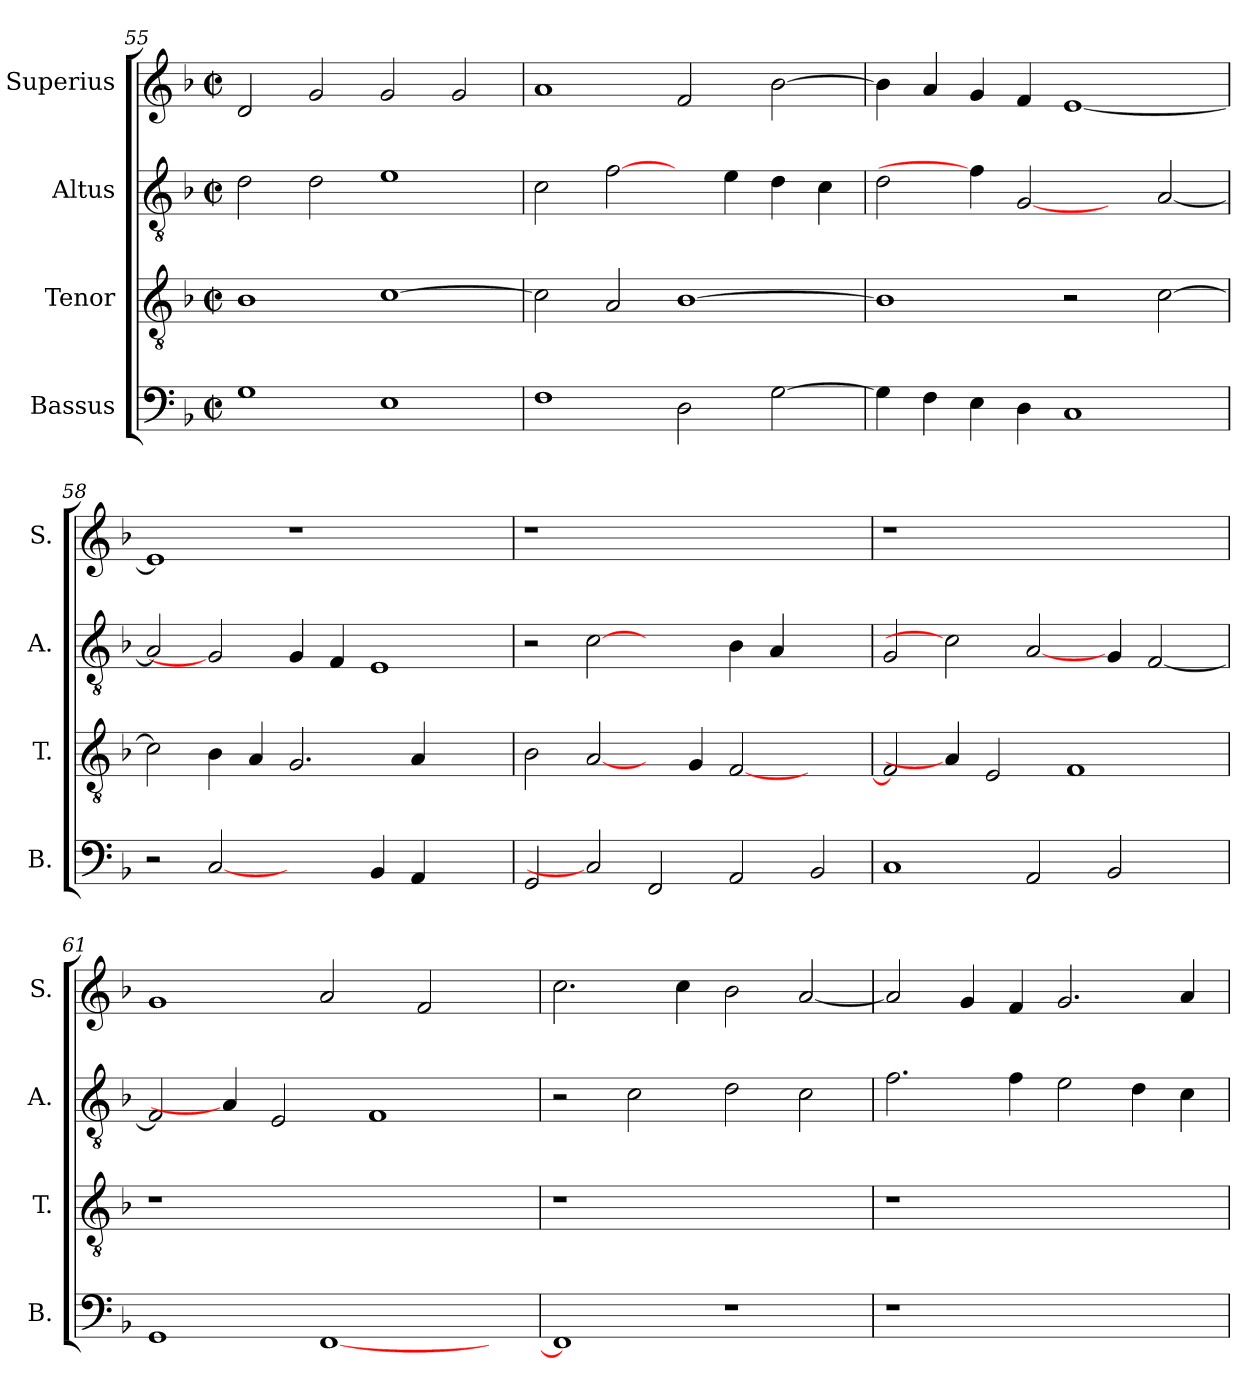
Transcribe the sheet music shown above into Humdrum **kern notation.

**kern	**kern	**kern	**kern
*part4	*part3	*part2	*part1
*staff4	*staff3	*staff2	*staff1
*I"Bassus	*I"Tenor	*I"Altus	*I"Superius
*I'B.	*I'T.	*I'A.	*I'S.
!!LO:LB:g=z
*clefF4	*clefGv2	*clefGv2	*clefG2
*	*ITrd7c12	*ITrd7c12	*
*k[b-]	*k[b-]	*k[b-]	*k[b-]
*F:	*F:	*F:	*F:
*M2/2	*M2/2	*M2/2	*M2/2
*met(c|)	*met(c|)	*met(c|)	*met(c|)
=55	=55	=55	=55
1Gi	1BB-i	2Di\	2di/
.	.	2Di\	2gi/
1Ei	[>1Ci	1Ei	2gi/
.	.	.	2gi/
=56	=56	=56	=56
1Fi	2Ci\]	2Ci\	1ai
.	2AAi/	[2Fi\	.
2Di\	[>1BB-i	4ryy	2fi/
.	.	4Ei\	.
[>2Gi\	.	4Di\	[>2b-i\
.	.	4Ci\	.
=57	=57	=57	=57
4Gi\]	1BB-i]	2Di\	4b-i\]
4Fi\	.	.	4ai/
4Ei\	.	4Fi\]	4gi/
4Di\	.	[2GGi	4fi/
1Ci	2r	.	[<1ei
.	.	4ryy	.
.	[>2Ci\	[<2AAi/	.
=58	=58	=58	=58
2r	2Ci\]	2AAi/]	1ei]
[2Ci	4BB-i\	2GGi]	.
.	4AAi/	.	.
2ryy	2.GGi/	4GGi/	1r
.	.	4FFi/	.
4BB-i/	.	1EEi	.
4AAi/	4AAi/	.	.
2ryy	2ryy	.	2ryy
=59	=59	=59	=59
!	!	!	!LO:N:vis=1
2GGi/	2BB-i\	2r	1r
2Ci]	[2AAi/	[2Ci	.
2FFi/	4ryy	2ryy	1.ryy
.	4GGi/	.	.
2AAi/	[<2FFi/	4BB-i\	.
.	.	4AAi/	.
2BB-i/	2ryy	2ryy	.
!!LO:PB:g=z
=60	=60	=60	=60
!	!	!	!LO:N:vis=1
1Ci	2FFi/]	2GGi/	1r
.	4AAi/]	2Ci]	.
.	2EEi/	.	.
2AAi/	.	[2AAi/	1ryy
.	1FFi	.	.
2BB-i/	.	4GGi/	.
.	.	[<2FFi/	.
4ryy	.	.	4ryy
=61	=61	=61	=61
!	!LO:N:vis=1	!	!
1GGi	1r	2FFi/]	1gi
.	.	4AAi/]	.
.	.	2EEi/	.
[<1FFi	1ryy	.	2ai/
.	.	1FFi	.
.	.	.	2fi/
4ryy	4ryy	.	4ryy
=62	=62	=62	=62
!	!LO:N:vis=1	!	!
1FFi]	1r	2r	2.cci\
.	.	2Ci\	.
.	.	.	4cci\
1r	1ryy	2Di\	2b-i\
.	.	2Ci\	[<2ai/
=63	=63	=63	=63
!LO:N:vis=1	!LO:N:vis=1	!	!
1r	1r	2.Fi\	2ai/]
.	.	.	4gi/
.	.	4Fi\	4fi/
1ryy	1ryy	2Ei\	2.gi/
.	.	4Di\	.
.	.	4Ci\	4ai/
=	=	=	=
*-	*-	*-	*-
